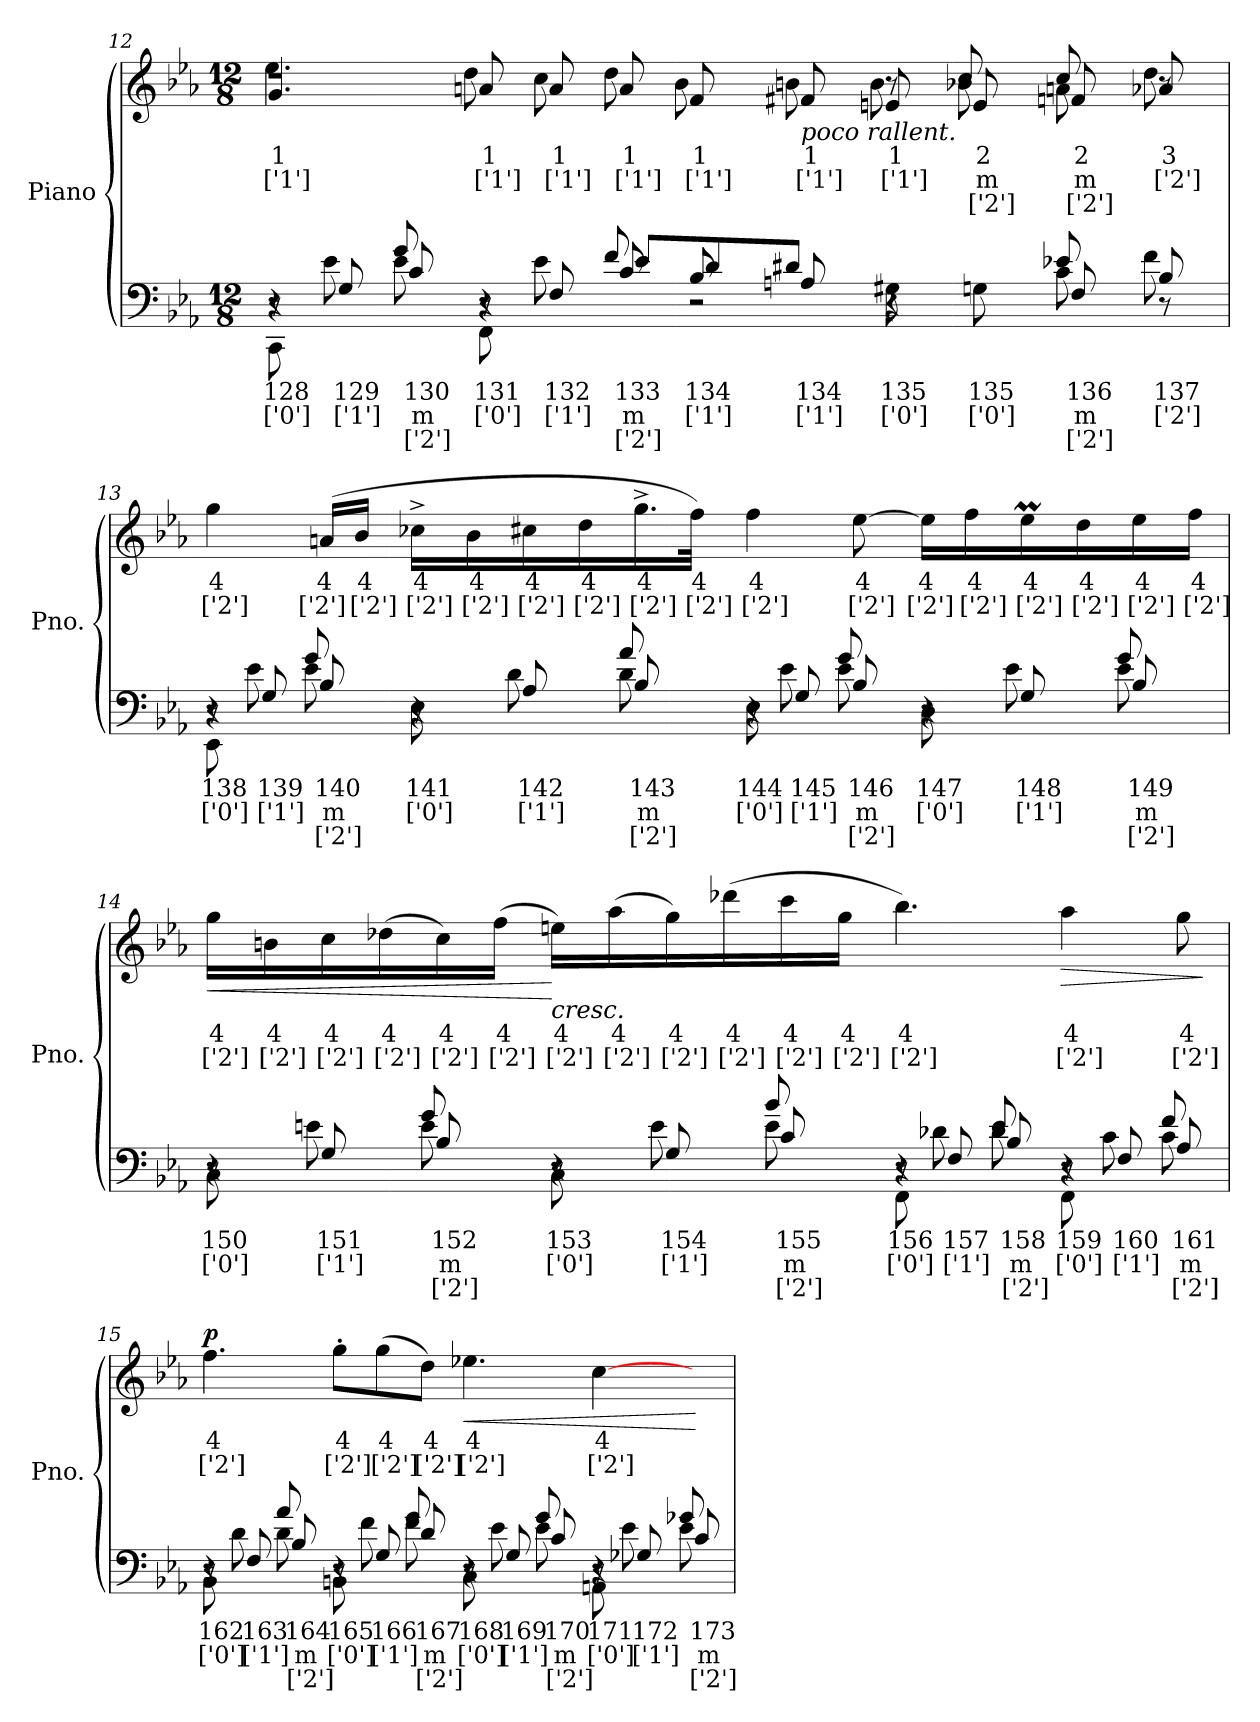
**kern	**text	**text	**text	**kern	**text	**text	**text	**dynam
*part1	*part1	*part1	*part1	*part1	*part1	*part1	*part1	*part1
*staff2	*staff2	*staff2	*staff2	*staff1	*staff1	*staff1	*staff1	*staff1/2
*I"Piano	*	*	*	*	*	*	*	*
*I'Pno.	*	*	*	*	*	*	*	*
!!LO:LB:g=z
*clefF4	*	*	*	*clefG2	*	*	*	*
*k[b-e-a-]	*	*	*	*k[b-e-a-]	*	*	*	*
*M12/8	*	*	*	*M12/8	*	*	*	*
=12	=12	=12	=12	=12	=12	=12	=12	=12
*^	*	*	*	*^	*	*	*	*
*	*^	*	*	*	*	*	*	*	*	*
*	*	*	*	*	*	*	*^	*	*	*	*
8CCi\L	8r	4r	128	['0']	.	4.gj	4.ee-Z	1r	1	['1']	.	.
8Gi	8e-V	.	129	['1']	.	.	.	.	.	.	.	.
8ci	8e-V	8gN	130	m	['2']	.	.	.	.	.	.	.
8FFi\L	8r	4r	131	['0']	.	8anj	8ddZ	.	1	['1']	.	.
8Fi	8e-V	.	132	['1']	.	8aj	8ccZ	.	1	['1']	.	.
8ci	8e-V/L	8fN	133	m	['2']	8aj	8ddZ	.	1	['1']	.	.
8B-i	8dV/	2r	134	['1']	.	8fj	8b-Z	.	1	['1']	.	.
!	!	!	!	!	!	!LO:TX:b:i:t=poco rallent.	!	!	!	!	!	!
8Ani	8d#XV/J	.	134	['1']	.	8f#Xj	8bnZ	.	1	['1']	.	.
8G#Xi\J	4r	.	135	['0']	.	8enj	8bZ	8r	1	['1']	.	.
8Gni\L	.	.	135	['0']	.	8ej	8b-XZ	8ccl	2	m	['2']	.
8Fi	8cV	8e-XN	136	m	['2']	8fnj	8anZ	8ccl	2	m	['2']	.
8B-V	8fN	8r	137	['2']	.	8a-XZ	8ddl	8r	3	['2']	.	.
*	*	*	*	*	*	*v	*v	*v	*	*	*	*
=13	=13	=13	=13	=13	=13	=13	=13	=13	=13	=13
*	*	*	*	*	*	*^	*	*	*	*
*	*	*	*	*	*	*	*^	*	*	*	*
!	!	!	!	!	!	!LO:TX:a:i:t=a tempo	!	!	!	!	!	!
!	!	!	!	!	!	!	!	!	!	!	!	!LO:DY:b
!	!	!	!	!	!	!	!	!	!	!	!	!LO:DY:n=1:b
*	*	*	*	*	*	*v	*v	*v	*	*	*	*
8EE-i\L	8r	4r	138	['0']	.	4ggl\	4	['2']	.	fp other-dynamics
8Gi	8e-V	.	139	['1']	.	.	.	.	.	.
8B-i	8e-V	8gN	140	m	['2']	(16anl/LL	4	['2']	.	.
.	.	.	.	.	.	16b-l/JJ	4	['2']	.	.
8E-i\L	8r	4r	141	['0']	.	16cc-X^l\LL	4	['2']	.	.
.	.	.	.	.	.	16b-l\	4	['2']	.	.
8A-i	8dV	.	142	['1']	.	16cc#Xl\	4	['2']	.	.
.	.	.	.	.	.	16ddl\	4	['2']	.	.
8B-i	8dV	8a-N	143	m	['2']	16.gg^l\	4	['2']	.	.
.	.	.	.	.	.	32ffl\JJk)	4	['2']	.	.
8E-i\L	8r	4r	144	['0']	.	4ffl\	4	['2']	.	.
8Gi	8e-V	.	145	['1']	.	.	.	.	.	.
8B-i	8e-V	8gN	146	m	['2']	[8ee-l\	4	['2']	.	.
8Di\L	8r	4r	147	['0']	.	16ee-l\LL]	4	['2']	.	.
.	.	.	.	.	.	16ffl\	4	['2']	.	.
8Gi	8e-V	.	148	['1']	.	16ee-Ml\	4	['2']	.	.
.	.	.	.	.	.	16ddl\	4	['2']	.	.
8B-i	8e-V	8gN	149	m	['2']	16ee-l\	4	['2']	.	.
.	.	.	.	.	.	16ffl\JJ	4	['2']	.	.
!!LO:LB:g=z
=14	=14	=14	=14	=14	=14	=14	=14	=14	=14	=14
!	!	!	!	!	!	!	!	!	!	!LO:HP:b
8Ci\L	8r	4r	150	['0']	.	16ggl\LL	4	['2']	.	<
.	.	.	.	.	.	16bnl\	4	['2']	.	.
8Gi	8enV	.	151	['1']	.	16ccl\	4	['2']	.	.
.	.	.	.	.	.	(16dd-Xl\	4	['2']	.	.
8B-i	8eV	8gN	152	m	['2']	16ccl\)	4	['2']	.	.
.	.	.	.	.	.	(16ffl\JJ	4	['2']	.	.
!	!	!	!	!	!	!LO:TX:b:i:t=cresc.	!	!	!	!
8Ci\L	8r	4r	153	['0']	.	16eenl\LL)	4	['2']	.	[
.	.	.	.	.	.	(16aa-l\	4	['2']	.	.
8Gi	8eV	.	154	['1']	.	16ggl\)	4	['2']	.	.
.	.	.	.	.	.	(16ddd-Xl\	4	['2']	.	.
8ci	8eV	8b-N	155	m	['2']	16cccl\	4	['2']	.	.
.	.	.	.	.	.	16ggl\JJ	4	['2']	.	.
8FFi\L	8r	4r	156	['0']	.	4.bb-l\)	4	['2']	.	.
8Fi	8d-XV	.	157	['1']	.	.	.	.	.	.
8B-i	8d-V	8eN	158	m	['2']	.	.	.	.	.
!	!	!	!	!	!	!	!	!	!	!LO:HP:b
8FFi\L	8r	4r	159	['0']	.	4aa-l\	4	['2']	.	>
8Fi	8cV	.	160	['1']	.	.	.	.	.	.
8A-i	8cV	8fN	161	m	['2']	8ggl\	4	['2']	.	.
*v	*v	*v	*	*	*	*	*	*	*	*
.	.	.	.	.	.	.	.	]
=15	=15	=15	=15	=15	=15	=15	=15	=15
*^	*	*	*	*	*	*	*	*
*	*^	*	*	*	*	*	*	*	*
!	!	!	!	!	!	!	!	!	!	!LO:DY:b
8BB-i\L	8r	4r	162	['0']	.	4.ffl\	4	['2']	.	p
8Fi	8dV	.	163	['1']	.	.	.	.	.	.
8B-i	8dV	8a-N	164	m	['2']	.	.	.	.	.
8BBni\L	8r	4r	165	['0']	.	8gg'l\L	4	['2']	.	.
8Gi	8fV	.	166	['1']	.	(8ggl\	4	['2']	.	.
8di	8fV	8gN	167	m	['2']	8ddl\J)	4	['2']	.	.
!	!	!	!	!	!	!	!	!	!	!LO:HP:b
8Ci\L	8r	4r	168	['0']	.	4.ee-Xl\	4	['2']	.	<
8Gi	8e-V	.	169	['1']	.	.	.	.	.	.
8ci	8e-V	8gN	170	m	['2']	.	.	.	.	.
8AAni\L	8r	4r	171	['0']	.	[4ccl\	4	['2']	.	.
8G-Xi	8e-V	.	172	['1']	.	.	.	.	.	.
8ci	8e-V	8g-XN	173	m	['2']	8ryy	.	.	.	[
*v	*v	*v	*	*	*	*	*	*	*	*
=	=	=	=	=	=	=	=	=
*-	*-	*-	*-	*-	*-	*-	*-	*-
